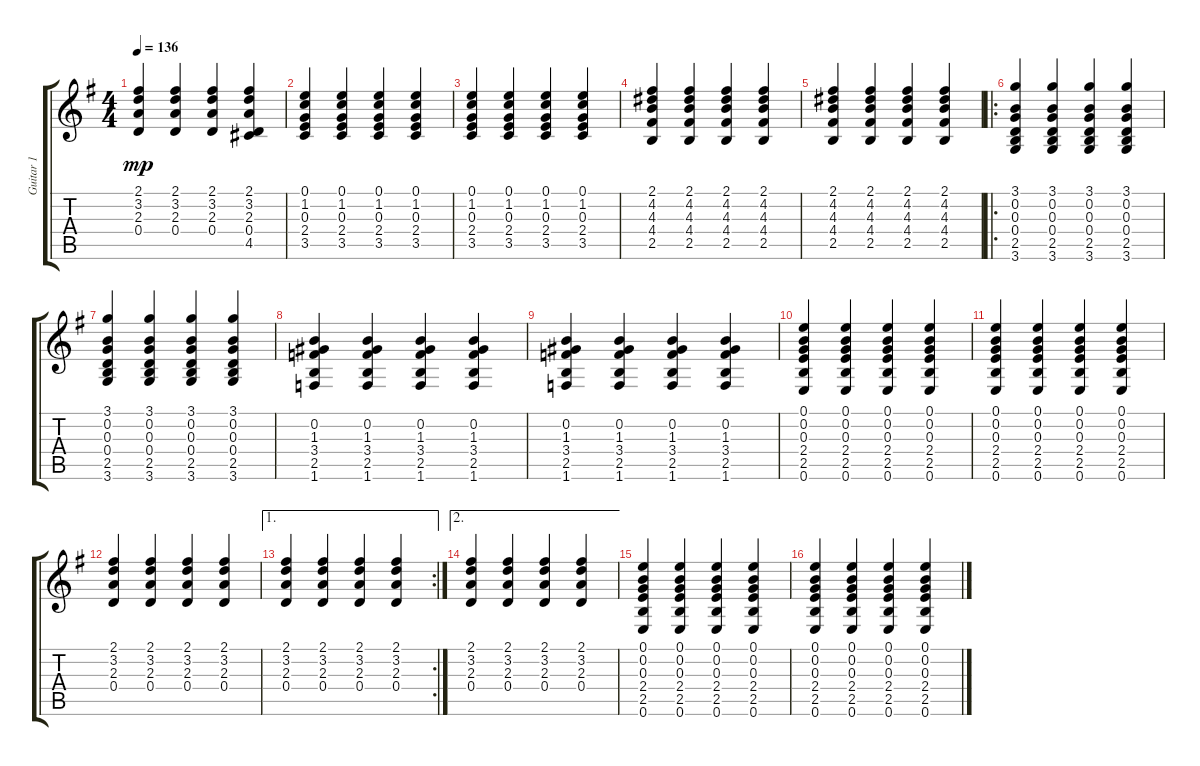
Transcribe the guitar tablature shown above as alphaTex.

\track ("Guitar 1" "Guitar 1") {instrument electricguitarclean}
\staff {score tabs}
\tuning (E4 B3 G3 D3 A2 E2) {hide}
\ts (4 4)
\tempo 136
\clef g2
\ks g
(2.1 3.2 2.3 0.4).4{dy mp} (2.1 3.2 2.3 0.4).4 (2.1 3.2 2.3 0.4).4 (2.1 3.2 2.3 0.4 4.5).4 |
(0.1 1.2 0.3 2.4 3.5).4 (0.1 1.2 0.3 2.4 3.5).4 (0.1 1.2 0.3 2.4 3.5).4 (0.1 1.2 0.3 2.4 3.5).4 |
(0.1 1.2 0.3 2.4 3.5).4 (0.1 1.2 0.3 2.4 3.5).4 (0.1 1.2 0.3 2.4 3.5).4 (0.1 1.2 0.3 2.4 3.5).4 |
(2.1 4.2 4.3 4.4 2.5).4 (2.1 4.2 4.3 4.4 2.5).4 (2.1 4.2 4.3 4.4 2.5).4 (2.1 4.2 4.3 4.4 2.5).4 |
(2.1 4.2 4.3 4.4 2.5).4 (2.1 4.2 4.3 4.4 2.5).4 (2.1 4.2 4.3 4.4 2.5).4 (2.1 4.2 4.3 4.4 2.5).4 |
\ro
(3.1 0.2 0.3 0.4 2.5 3.6).4 (3.1 0.2 0.3 0.4 2.5 3.6).4 (3.1 0.2 0.3 0.4 2.5 3.6).4 (3.1 0.2 0.3 0.4 2.5 3.6).4 |
(3.1 0.2 0.3 0.4 2.5 3.6).4 (3.1 0.2 0.3 0.4 2.5 3.6).4 (3.1 0.2 0.3 0.4 2.5 3.6).4 (3.1 0.2 0.3 0.4 2.5 3.6).4 |
(0.2 1.3 3.4 2.5 1.6).4 (0.2 1.3 3.4 2.5 1.6).4 (0.2 1.3 3.4 2.5 1.6).4 (0.2 1.3 3.4 2.5 1.6).4 |
(0.2 1.3 3.4 2.5 1.6).4 (0.2 1.3 3.4 2.5 1.6).4 (0.2 1.3 3.4 2.5 1.6).4 (0.2 1.3 3.4 2.5 1.6).4 |
(0.1 0.2 0.3 2.4 2.5 0.6).4 (0.1 0.2 0.3 2.4 2.5 0.6).4 (0.1 0.2 0.3 2.4 2.5 0.6).4 (0.1 0.2 0.3 2.4 2.5 0.6).4 |
(0.1 0.2 0.3 2.4 2.5 0.6).4 (0.1 0.2 0.3 2.4 2.5 0.6).4 (0.1 0.2 0.3 2.4 2.5 0.6).4 (0.1 0.2 0.3 2.4 2.5 0.6).4 |
(2.1 3.2 2.3 0.4).4 (2.1 3.2 2.3 0.4).4 (2.1 3.2 2.3 0.4).4 (2.1 3.2 2.3 0.4).4 |
\ae 1
\rc 2
(2.1 3.2 2.3 0.4).4 (2.1 3.2 2.3 0.4).4 (2.1 3.2 2.3 0.4).4 (2.1 3.2 2.3 0.4).4 |
\ae 2
(2.1 3.2 2.3 0.4).4 (2.1 3.2 2.3 0.4).4 (2.1 3.2 2.3 0.4).4 (2.1 3.2 2.3 0.4).4 |
(0.1 0.2 0.3 2.4 2.5 0.6).4 (0.1 0.2 0.3 2.4 2.5 0.6).4 (0.1 0.2 0.3 2.4 2.5 0.6).4 (0.1 0.2 0.3 2.4 2.5 0.6).4 |
(0.1 0.2 0.3 2.4 2.5 0.6).4 (0.1 0.2 0.3 2.4 2.5 0.6).4 (0.1 0.2 0.3 2.4 2.5 0.6).4 (0.1 0.2 0.3 2.4 2.5 0.6).4
